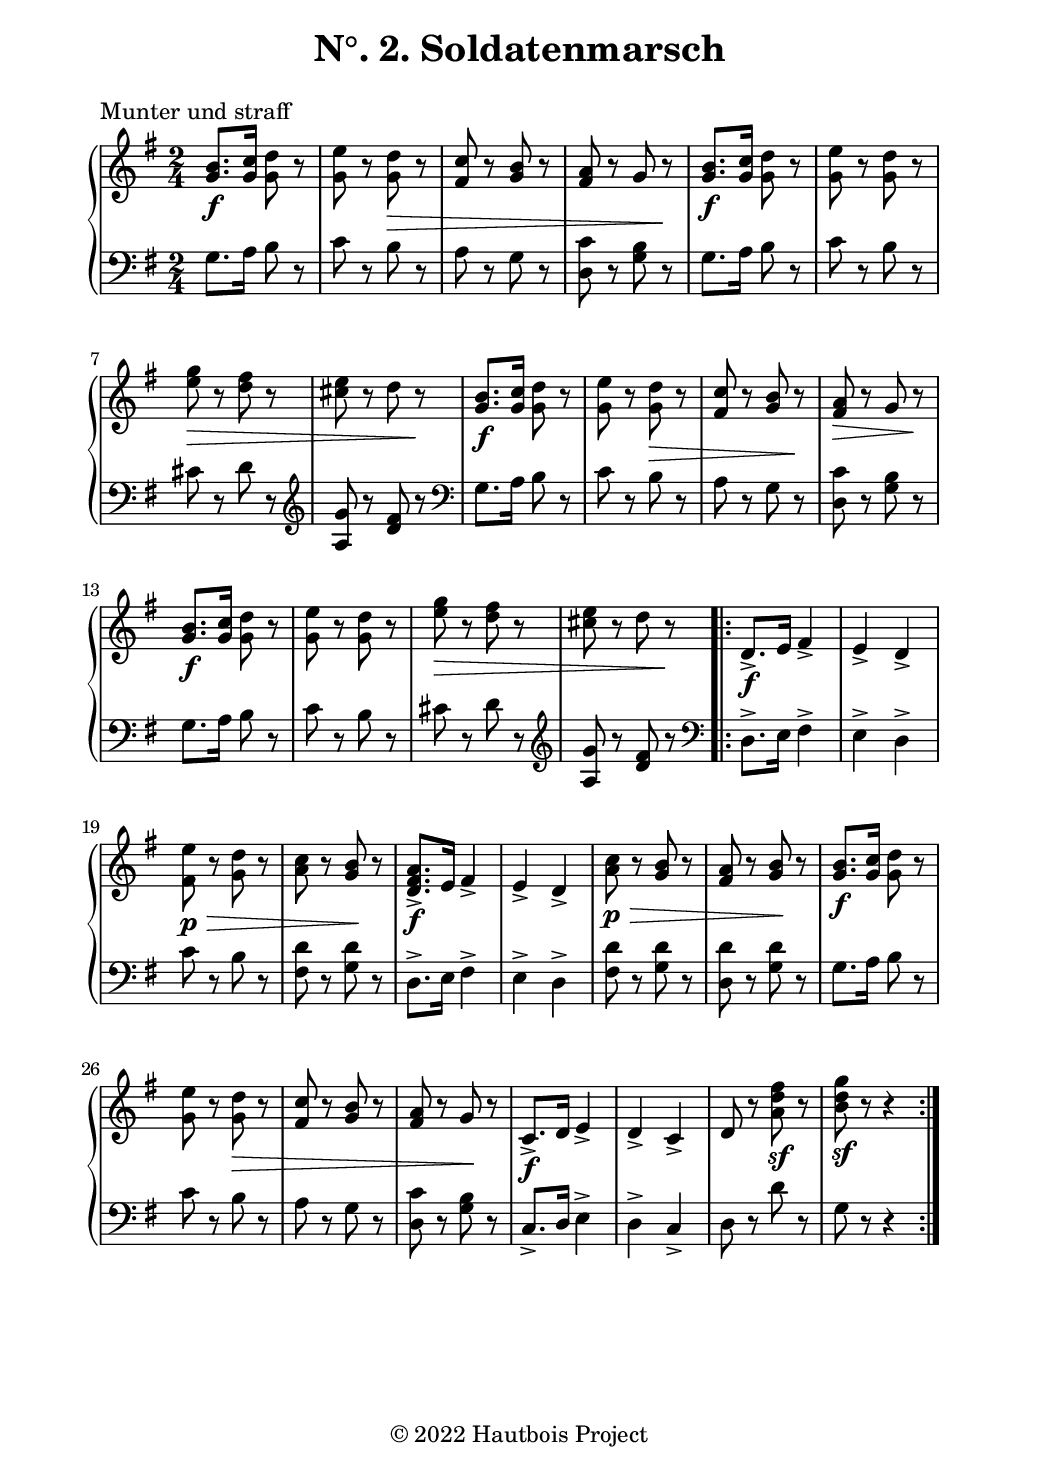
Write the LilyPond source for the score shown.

%! Title: Album für die Jugend, op.68
%! Subtitle: No 2. Soldatenmarsch
%! Subsubtitle:
%! Type: final
%! Status: review
%! Remark: correctness and fingering

\version "2.22.1"
%% Generated by lilypond-book
%% Options: [exampleindent=10.16\mm,indent=0\mm,line-width=14.5\cm,noragged-right,papersize=a5,quote]
%\include "lilypond-book-preamble.ly"
\include "italiano.ly"

%****************************************************************
% Start cut-&-pastable-section

%****************************************************************

\paper {
  % Set paper
  #(set-paper-size "b5")
  indent = 0\mm
  line-width = 14.6\cm
  ragged-right = ##f
  line-width = #(- line-width (* mm 3.000000) (* mm 1))
}

\layout {
  
}

%*****************************************
%  Set Header
%*****************************************
\header {
  title = "N°. 2. Soldatenmarsch"
  subtitle = " "
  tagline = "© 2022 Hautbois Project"
}

%*****************************************
% Start Voice
% Write the voices here
%*****************************************
MyMeter = \time 2/4
%MyTempo = \tempo "Allegro" 4. = 76
MyKey = \key sol \major
PieceName = "Munter und straff"

VoiceI = \relative {
  \set fingeringOrientations = #'(up)
  
  %bar 1 - 4
  <sol' si>8. \f <sol do>16 <sol re'>8 r 
  <sol mi'>8 r <sol re'> \> r
  <fad do'> r <sol si> r
  <fad la> r sol r \!
  
  %bar 5 - 8
  <sol si>8. \f <sol do>16 <sol re'>8 r
  <sol mi'>8 r <sol re'> r
  <mi' sol> \> r <re fad> r
  <dod mi> r <re> r \!

  %bar 9 - 12
  <sol, si>8. \f <sol do>16 <sol re'>8 r 
  <sol mi'>8 r <sol re'> \> r
  <fad do'> r <sol si> r \!
  <fad la> \> r sol r \!
  
  %bar 13 - 16
  <sol si>8. \f <sol do>16 <sol re'>8 r
  <sol mi'>8 r <sol re'> r
  <mi' sol> \> r <re fad> r
  <dod mi> r <re> r \!

  \bar ".|:"
  %second part
  
  %bar 17 - 20
  re,8.-> \f mi16 fad4->
  mi-> re->
  <fad mi'>8 \p \> r <sol re'> r
  <la do> r <sol si> \! r
  
  %bar 21 - 24
  <re fad la>8.-> \f mi16 fad4->
  mi-> re->
  <la' do>8 \p \> r <sol si> r
  <fad la> r <sol si> \! r
  
  %bar 25 - 28
  <sol si>8. \f <sol do>16 <sol re'>8 r8
  <sol mi'> r <sol re'> \> r
  <fad do'> r <sol si> r
  <fad la> r sol \! r

  
  %bar 29 - 32
  do,8.-> \f re16 mi4->
  re-> do->
  re8 r <la' re fad> \sf r
  <si re sol> \sf r r4
  
  \bar ":|."

}


BassoI = \relative {
  \set fingeringOrientations = #'(up)

  %bar 1 - 4
  sol8. la16 si8 r
  do r si r
  la r sol r 
  <re  do'> r <sol si> r
  
  %bar 5 - 8
  sol8. la16 si8 r
  do r si r
  dod r re r 
  \clef "treble" <la sol'> r <re fad> r 

  %bar 9 - 12
  \clef "bass"
  sol,8. la16 si8 r
  do r si r
  la r sol r 
  <re  do'> r <sol si> r
  
  %bar 13 - 16
  sol8. la16 si8 r
  do r si r
  dod r re r 
  \clef "treble" <la sol'> r <re fad> r
  
  %second part
  %bar 17 - 20
  \clef "bass" re,8.-> mi16 fad4->
  mi-> re->
  do'8 r si r
  <fad re'> r <sol re'> r 
  
  %bar 21 - 24
  re8.-> mi16 fad4->
  mi-> re->
  <fad re'>8 r <sol re'> r
  <re re'> r <sol re'> r
  
  %bar 25 - 28
  sol8. la16 si8 r
  do r si r
  la r sol r
  <re do'> r <sol si> r
  
  %bar 29 - 32
  do,8.-> re16 mi4->
  re-> do->
  re8 r re' r
  sol, r r4
}


%*****************************************
%  Start Score
%*****************************************

%\markup { \vspace #1 }
\score {
  \header {
    piece = \PieceName
  }
  \new PianoStaff <<
    \new Staff { 
      \clef "treble" 
      %\MyTempo
      \MyKey
      \MyMeter
        \VoiceI
    }
    \new Staff { 
      \clef "bass"
      %\MyTempo
      \MyKey
      \MyMeter
        \BassoI
    }
  >>
}
